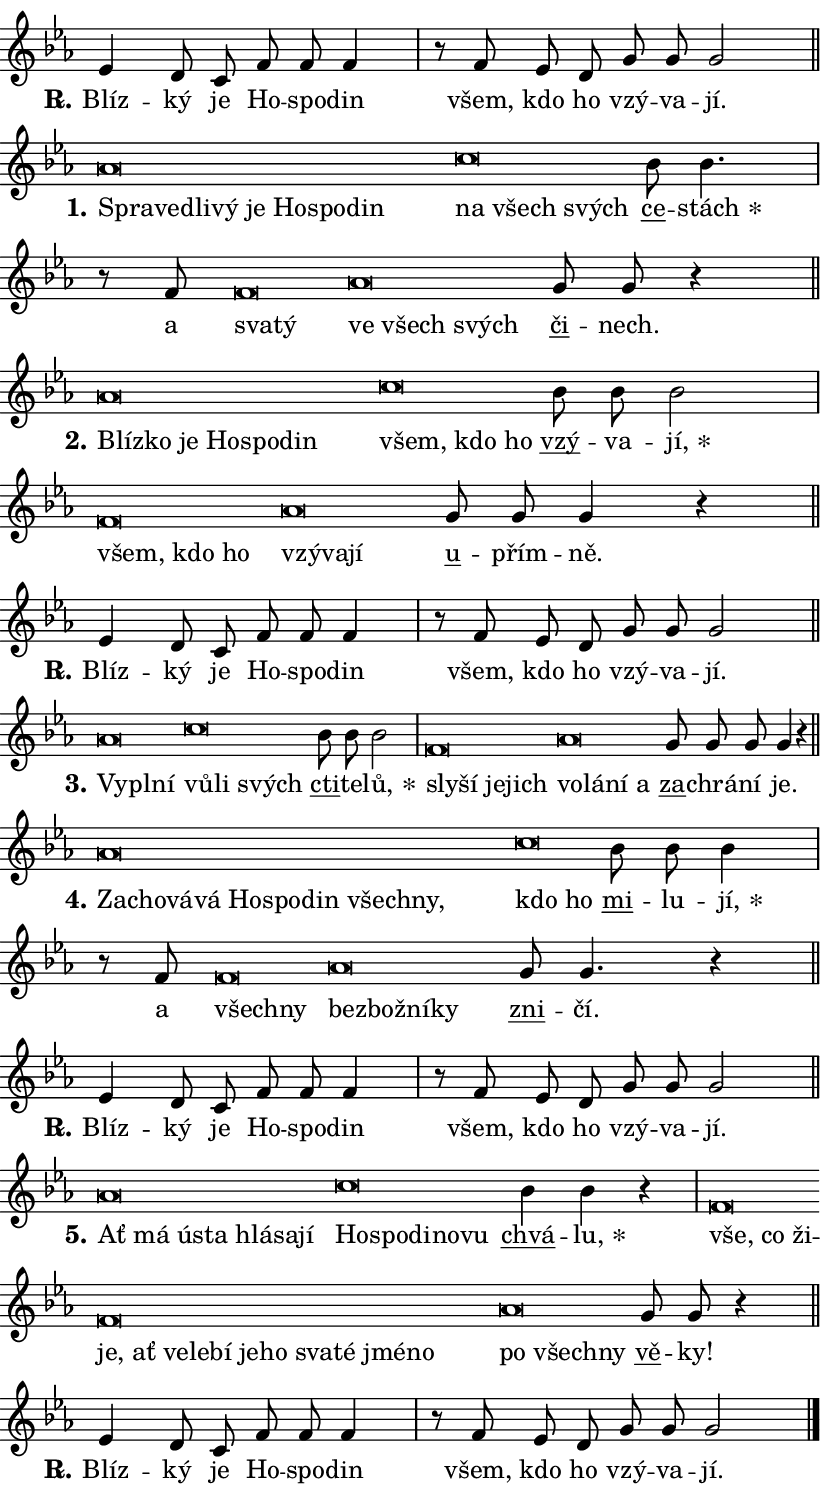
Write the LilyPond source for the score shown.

\version "2.24.0"
\header { tagline = "" }
\paper {
  indent = 0\cm
  top-margin = 0\cm
  right-margin = 0.13\cm % to fit lyric hyphens
  bottom-margin = 0\cm
  left-margin = 0\cm
  paper-width = 14\cm
  page-breaking = #ly:one-page-breaking
  system-system-spacing.basic-distance = #11
  score-system-spacing.basic-distance = #11
  ragged-last = ##f
}


%% Author: Thomas Morley
%% https://lists.gnu.org/archive/html/lilypond-user/2020-05/msg00002.html
#(define (line-position grob)
"Returns position of @var[grob} in current system:
   @code{'start}, if at first time-step
   @code{'end}, if at last time-step
   @code{'middle} otherwise
"
  (let* ((col (ly:item-get-column grob))
         (ln (ly:grob-object col 'left-neighbor))
         (rn (ly:grob-object col 'right-neighbor))
         (col-to-check-left (if (ly:grob? ln) ln col))
         (col-to-check-right (if (ly:grob? rn) rn col))
         (break-dir-left
           (and
             (ly:grob-property col-to-check-left 'non-musical #f)
             (ly:item-break-dir col-to-check-left)))
         (break-dir-right
           (and
             (ly:grob-property col-to-check-right 'non-musical #f)
             (ly:item-break-dir col-to-check-right))))
        (cond ((eqv? 1 break-dir-left) 'start)
              ((eqv? -1 break-dir-right) 'end)
              (else 'middle))))

#(define (tranparent-at-line-position vctor)
  (lambda (grob)
  "Relying on @code{line-position} select the relevant enry from @var{vctor}.
Used to determine transparency,"
    (case (line-position grob)
      ((end) (not (vector-ref vctor 0)))
      ((middle) (not (vector-ref vctor 1)))
      ((start) (not (vector-ref vctor 2))))))

noteHeadBreakVisibility =
#(define-music-function (break-visibility)(vector?)
"Makes @code{NoteHead}s transparent relying on @var{break-visibility}"
#{
  \override NoteHead.transparent =
    #(tranparent-at-line-position break-visibility)
#})

#(define delete-ledgers-for-transparent-note-heads
  (lambda (grob)
    "Reads whether a @code{NoteHead} is transparent.
If so this @code{NoteHead} is removed from @code{'note-heads} from
@var{grob}, which is supposed to be @code{LedgerLineSpanner}.
As a result ledgers are not printed for this @code{NoteHead}"
    (let* ((nhds-array (ly:grob-object grob 'note-heads))
           (nhds-list
             (if (ly:grob-array? nhds-array)
                 (ly:grob-array->list nhds-array)
                 '()))
           ;; Relies on the transparent-property being done before
           ;; Staff.LedgerLineSpanner.after-line-breaking is executed.
           ;; This is fragile ...
           (to-keep
             (remove
               (lambda (nhd)
                 (ly:grob-property nhd 'transparent #f))
               nhds-list)))
      ;; TODO find a better method to iterate over grob-arrays, similiar
      ;; to filter/remove etc for lists
      ;; For now rebuilt from scratch
      (set! (ly:grob-object grob 'note-heads)  '())
      (for-each
        (lambda (nhd)
          (ly:pointer-group-interface::add-grob grob 'note-heads nhd))
        to-keep))))

squashNotes = {
  \override NoteHead.X-extent = #'(-0.2 . 0.2)
  \override NoteHead.Y-extent = #'(-0.75 . 0)
  \override NoteHead.stencil =
    #(lambda (grob)
       (let ((pos (ly:grob-property grob 'staff-position)))
         (begin
           (if (< pos -7) (display "ERROR: Lower brevis then expected\n") (display ""))
           (if (<= pos -6) ly:text-interface::print ly:note-head::print))))
}
unSquashNotes = {
  \revert NoteHead.X-extent
  \revert NoteHead.Y-extent
  \revert NoteHead.stencil
}

hideNotes = \noteHeadBreakVisibility #begin-of-line-visible
unHideNotes = \noteHeadBreakVisibility #all-visible

% work-around for resetting accidentals
% https://lilypond.org/doc/v2.23/Documentation/notation/displaying-rhythms#unmetered-music
cadenzaMeasure = {
  \cadenzaOff
  \partial 1024 s1024
  \cadenzaOn
}

#(define-markup-command (accent layout props text) (markup?)
  "Underline accented syllable"
  (interpret-markup layout props
    #{\markup \override #'(offset . 4.3) \underline { #text }#}))

responsum = \markup \concat {
  "R" \hspace #-1.05 \path #0.1 #'((moveto 0 0.07) (lineto 0.9 0.8)) \hspace #0.05 "."
}

spaceSize = #0.6828661417322834 % exact space size for TeX Gyre Schola

\layout {
  \context {
    \Staff
    \remove "Time_signature_engraver"
    \override LedgerLineSpanner.after-line-breaking = #delete-ledgers-for-transparent-note-heads
  }
  \context {
    \Lyrics {
      \override LyricSpace.minimum-distance = \spaceSize
      \override LyricText.font-name = #"TeX Gyre Schola"
      \override LyricText.font-size = 1
      \override StanzaNumber.font-name = #"TeX Gyre Schola Bold"
      \override StanzaNumber.font-size = 1
    }
  }
  \context {
    \Score 
    \override NoteHead.text =
      #(lambda (grob) 
        (let ((pos (ly:grob-property grob 'staff-position)))
          #{\markup {
            \combine
              \halign #-0.55 \raise #(if (= pos -6) 0 0.5) \override #'(thickness . 2) \draw-line #'(3.2 . 0)
              \musicglyph "noteheads.sM1"
          }#}))
  }
}

% magnetic-lyrics.ily
%
%   written by
%     Jean Abou Samra <jean@abou-samra.fr>
%     Werner Lemberg <wl@gnu.org>
%
%   adapted by
%     Jiri Hon <jiri.hon@gmail.com>
%
% Version 2022-Apr-15

% https://www.mail-archive.com/lilypond-user@gnu.org/msg149350.html

#(define (Left_hyphen_pointer_engraver context)
   "Collect syllable-hyphen-syllable occurrences in lyrics and store
them in properties.  This engraver only looks to the left.  For
example, if the lyrics input is @code{foo -- bar}, it does the
following.

@itemize @bullet
@item
Set the @code{text} property of the @code{LyricHyphen} grob between
@q{foo} and @q{bar} to @code{foo}.

@item
Set the @code{left-hyphen} property of the @code{LyricText} grob with
text @q{foo} to the @code{LyricHyphen} grob between @q{foo} and
@q{bar}.
@end itemize

Use this auxiliary engraver in combination with the
@code{lyric-@/text::@/apply-@/magnetic-@/offset!} hook."
   (let ((hyphen #f)
         (text #f))
     (make-engraver
      (acknowledgers
       ((lyric-syllable-interface engraver grob source-engraver)
        (set! text grob)))
      (end-acknowledgers
       ((lyric-hyphen-interface engraver grob source-engraver)
        ;(when (not (grob::has-interface grob 'lyric-space-interface))
          (set! hyphen grob)));)
      ((stop-translation-timestep engraver)
       (when (and text hyphen)
         (ly:grob-set-object! text 'left-hyphen hyphen))
       (set! text #f)
       (set! hyphen #f)))))

#(define (lyric-text::apply-magnetic-offset! grob)
   "If the space between two syllables is less than the value in
property @code{LyricText@/.details@/.squash-threshold}, move the right
syllable to the left so that it gets concatenated with the left
syllable.

Use this function as a hook for
@code{LyricText@/.after-@/line-@/breaking} if the
@code{Left_@/hyphen_@/pointer_@/engraver} is active."
   (let ((hyphen (ly:grob-object grob 'left-hyphen #f)))
     (when hyphen
       (let ((left-text (ly:spanner-bound hyphen LEFT)))
         (when (grob::has-interface left-text 'lyric-syllable-interface)
           (let* ((common (ly:grob-common-refpoint grob left-text X))
                  (this-x-ext (ly:grob-extent grob common X))
                  (left-x-ext
                   (begin
                     ;; Trigger magnetism for left-text.
                     (ly:grob-property left-text 'after-line-breaking)
                     (ly:grob-extent left-text common X)))
                  ;; `delta` is the gap width between two syllables.
                  (delta (- (interval-start this-x-ext)
                            (interval-end left-x-ext)))
                  (details (ly:grob-property grob 'details))
                  (threshold (assoc-get 'squash-threshold details 0.2)))
             (when (< delta threshold)
               (let* (;; We have to manipulate the input text so that
                      ;; ligatures crossing syllable boundaries are not
                      ;; disabled.  For languages based on the Latin
                      ;; script this is essentially a beautification.
                      ;; However, for non-Western scripts it can be a
                      ;; necessity.
                      (lt (ly:grob-property left-text 'text))
                      (rt (ly:grob-property grob 'text))
                      (is-space (grob::has-interface hyphen 'lyric-space-interface))
                      (space (if is-space " " ""))
                      (extra-delta (if is-space spaceSize 0))
                      ;; Append new syllable.
                      (ltrt-space (if (and (string? lt) (string? rt))
                                (string-append lt space rt)
                                (make-concat-markup (list lt space rt))))
                      ;; Right-align `ltrt` to the right side.
                      (ltrt-space-markup (grob-interpret-markup
                               grob
                               (make-translate-markup
                                (cons (interval-length this-x-ext) 0)
                                (make-right-align-markup ltrt-space)))))
                 (begin
                   ;; Don't print `left-text`.
                   (ly:grob-set-property! left-text 'stencil #f)
                   ;; Set text and stencil (which holds all collected
                   ;; syllables so far) and shift it to the left.
                   (ly:grob-set-property! grob 'text ltrt-space)
                   (ly:grob-set-property! grob 'stencil ltrt-space-markup)
                   (ly:grob-translate-axis! grob (- (- delta extra-delta)) X))))))))))


#(define (lyric-hyphen::displace-bounds-first grob)
   ;; Make very sure this callback isn't triggered too early.
   (let ((left (ly:spanner-bound grob LEFT))
         (right (ly:spanner-bound grob RIGHT)))
     (ly:grob-property left 'after-line-breaking)
     (ly:grob-property right 'after-line-breaking)
     (ly:lyric-hyphen::print grob)))

squashThreshold = #0.4

\layout {
  \context {
    \Lyrics
    \consists #Left_hyphen_pointer_engraver
    \override LyricText.after-line-breaking =
      #lyric-text::apply-magnetic-offset!
    \override LyricHyphen.stencil = #lyric-hyphen::displace-bounds-first
    \override LyricText.details.squash-threshold = \squashThreshold
    \override LyricHyphen.minimum-distance = 0
    \override LyricHyphen.minimum-length = \squashThreshold
  }
}

squashText = \override LyricText.details.squash-threshold = 9999
unSquashText = \override LyricText.details.squash-threshold = \squashThreshold

leftText = \override LyricText.self-alignment-X = #LEFT
unLeftText = \revert LyricText.self-alignment-X

starOffset = #(lambda (grob) 
                (let ((x_offset (ly:self-alignment-interface::aligned-on-x-parent grob)))
                  (if (= x_offset 0) 0 (+ x_offset 1.2))))

star = #(define-music-function (syllable)(string?)
"Append star separator at the end of a syllable"
#{
  \once \override LyricText.X-offset = #starOffset
  \lyricmode { \markup {
    #syllable
    \override #'((font-name . "TeX Gyre Schola Bold")) \hspace #0.2 \lower #0.65 \larger "*"
  } }
#})

starAccent = #(define-music-function (syllable)(string?)
"Append star separator at the end of a syllable and make accent"
#{
  \once \override LyricText.X-offset = #starOffset
  \lyricmode { \markup {
    \accent #syllable
    \override #'((font-name . "TeX Gyre Schola Bold")) \hspace #0.2 \lower #0.65 \larger "*"
  } }
#})

breath = #(define-music-function (syllable)(string?)
"Append breathing indicator at the end of a syllable"
#{
  \lyricmode { \markup { #syllable "+" } }
#})

optionalBreath = #(define-music-function (syllable)(string?)
"Append optional breathing indicator at the end of a syllable"
#{
  \lyricmode { \markup { #syllable "(+)" } }
#})


\score {
    <<
        \new Voice = "melody" { \cadenzaOn \key es \major \relative { es'4 d8 c f f f4 \cadenzaMeasure \bar "|" r8 f es d \bar "" g g g2 \cadenzaMeasure \bar "||" \break } }
        \new Lyrics \lyricsto "melody" { \lyricmode { \set stanza = \responsum
Blíz -- ký je Ho -- spo -- din všem, kdo ho vzý -- va -- jí. } }
    >>
    \layout {}
}

\score {
    <<
        \new Voice = "melody" { \cadenzaOn \key es \major \relative { \squashNotes as'\breve*1/16 \hideNotes \breve*1/16 \bar "" \breve*1/16 \bar "" \breve*1/16 \bar "" \breve*1/16 \bar "" \breve*1/16 \bar "" \breve*1/16 \breve*1/16 \bar "" \unHideNotes \unSquashNotes \squashNotes c\breve*1/16 \hideNotes \breve*1/16 \breve*1/16 \bar "" \unHideNotes \unSquashNotes \bar "" bes8 bes4. \cadenzaMeasure \bar "|" r8 f8 \squashNotes f\breve*1/16 \hideNotes \breve*1/16 \bar "" \unHideNotes \unSquashNotes \squashNotes as\breve*1/16 \hideNotes \breve*1/16 \breve*1/16 \bar "" \unHideNotes \unSquashNotes \bar "" g8 g r4 \cadenzaMeasure \bar "||" \break } }
        \new Lyrics \lyricsto "melody" { \lyricmode { \set stanza = "1."
\leftText Spra -- \squashText ve -- dli -- vý je Ho -- spo -- din \unSquashText na \squashText všech svých \unLeftText \unSquashText \markup \accent ce -- \star stách a \leftText sva -- \squashText tý \unSquashText ve \squashText všech svých \unLeftText \unSquashText \markup \accent či -- nech. } }
    >>
    \layout {}
}

\score {
    <<
        \new Voice = "melody" { \cadenzaOn \key es \major \relative { \squashNotes as'\breve*1/16 \hideNotes \breve*1/16 \bar "" \breve*1/16 \bar "" \breve*1/16 \bar "" \breve*1/16 \breve*1/16 \bar "" \unHideNotes \unSquashNotes \squashNotes c\breve*1/16 \hideNotes \breve*1/16 \breve*1/16 \bar "" \unHideNotes \unSquashNotes \bar "" bes8 bes bes2 \cadenzaMeasure \bar "|" \squashNotes f\breve*1/16 \hideNotes \breve*1/16 \breve*1/16 \bar "" \unHideNotes \unSquashNotes \squashNotes as\breve*1/16 \hideNotes \breve*1/16 \breve*1/16 \bar "" \unHideNotes \unSquashNotes \bar "" g8 g g4 r \cadenzaMeasure \bar "||" \break } }
        \new Lyrics \lyricsto "melody" { \lyricmode { \set stanza = "2."
\leftText Blíz -- \squashText ko je Ho -- spo -- din \unSquashText všem, \squashText kdo ho \unLeftText \unSquashText \markup \accent vzý -- va -- \star jí, \leftText všem, \squashText kdo ho \unSquashText vzý -- \squashText va -- jí \unLeftText \unSquashText \markup \accent u -- přím -- ně. } }
    >>
    \layout {}
}

\score {
    <<
        \new Voice = "melody" { \cadenzaOn \key es \major \relative { es'4 d8 c f f f4 \cadenzaMeasure \bar "|" r8 f es d \bar "" g g g2 \cadenzaMeasure \bar "||" \break } }
        \new Lyrics \lyricsto "melody" { \lyricmode { \set stanza = \responsum
Blíz -- ký je Ho -- spo -- din všem, kdo ho vzý -- va -- jí. } }
    >>
    \layout {}
}

\score {
    <<
        \new Voice = "melody" { \cadenzaOn \key es \major \relative { \squashNotes as'\breve*1/16 \hideNotes \breve*1/16 \breve*1/16 \bar "" \unHideNotes \unSquashNotes \squashNotes c\breve*1/16 \hideNotes \breve*1/16 \breve*1/16 \bar "" \unHideNotes \unSquashNotes \bar "" bes8 bes bes2 \cadenzaMeasure \bar "|" \squashNotes f\breve*1/16 \hideNotes \breve*1/16 \bar "" \breve*1/16 \breve*1/16 \bar "" \unHideNotes \unSquashNotes \squashNotes as\breve*1/16 \hideNotes \breve*1/16 \bar "" \breve*1/16 \breve*1/16 \bar "" \unHideNotes \unSquashNotes \bar "" g8 g g g4 r \cadenzaMeasure \bar "||" \break } }
        \new Lyrics \lyricsto "melody" { \lyricmode { \set stanza = "3."
\leftText Vy -- \squashText pl -- ní \unSquashText vů -- \squashText li svých \unLeftText \unSquashText \markup \accent cti -- te -- \star lů, \leftText sly -- \squashText ší je -- jich \unSquashText vo -- \squashText lá -- ní a \unLeftText \unSquashText \markup \accent za -- chrá -- ní je. } }
    >>
    \layout {}
}

\score {
    <<
        \new Voice = "melody" { \cadenzaOn \key es \major \relative { \squashNotes as'\breve*1/16 \hideNotes \breve*1/16 \bar "" \breve*1/16 \bar "" \breve*1/16 \bar "" \breve*1/16 \bar "" \breve*1/16 \bar "" \breve*1/16 \bar "" \breve*1/16 \breve*1/16 \bar "" \unHideNotes \unSquashNotes \squashNotes c\breve*1/16 \hideNotes \breve*1/16 \bar "" \unHideNotes \unSquashNotes \bar "" bes8 bes bes4 \cadenzaMeasure \bar "|" r8 f8 \squashNotes f\breve*1/16 \hideNotes \breve*1/16 \bar "" \unHideNotes \unSquashNotes \squashNotes as\breve*1/16 \hideNotes \breve*1/16 \bar "" \breve*1/16 \breve*1/16 \bar "" \unHideNotes \unSquashNotes \bar "" g8 g4. r4 \cadenzaMeasure \bar "||" \break } }
        \new Lyrics \lyricsto "melody" { \lyricmode { \set stanza = "4."
\leftText Za -- \squashText cho -- vá -- vá Ho -- spo -- din všech -- ny, \unSquashText kdo \squashText ho \unLeftText \unSquashText \markup \accent mi -- lu -- \star jí, a \leftText všech -- \squashText ny \unSquashText bez -- \squashText bož -- ní -- ky \unLeftText \unSquashText \markup \accent zni -- čí. } }
    >>
    \layout {}
}

\score {
    <<
        \new Voice = "melody" { \cadenzaOn \key es \major \relative { es'4 d8 c f f f4 \cadenzaMeasure \bar "|" r8 f es d \bar "" g g g2 \cadenzaMeasure \bar "||" \break } }
        \new Lyrics \lyricsto "melody" { \lyricmode { \set stanza = \responsum
Blíz -- ký je Ho -- spo -- din všem, kdo ho vzý -- va -- jí. } }
    >>
    \layout {}
}

\score {
    <<
        \new Voice = "melody" { \cadenzaOn \key es \major \relative { \squashNotes as'\breve*1/16 \hideNotes \breve*1/16 \bar "" \breve*1/16 \bar "" \breve*1/16 \bar "" \breve*1/16 \bar "" \breve*1/16 \breve*1/16 \bar "" \unHideNotes \unSquashNotes \squashNotes c\breve*1/16 \hideNotes \breve*1/16 \bar "" \breve*1/16 \bar "" \breve*1/16 \breve*1/16 \bar "" \unHideNotes \unSquashNotes \bar "" bes4 bes r \cadenzaMeasure \bar "|" \squashNotes f\breve*1/16 \hideNotes \breve*1/16 \bar "" \breve*1/16 \bar "" \breve*1/16 \bar "" \breve*1/16 \bar "" \breve*1/16 \bar "" \breve*1/16 \bar "" \breve*1/16 \bar "" \breve*1/16 \bar "" \breve*1/16 \bar "" \breve*1/16 \bar "" \breve*1/16 \bar "" \breve*1/16 \breve*1/16 \bar "" \unHideNotes \unSquashNotes \squashNotes as\breve*1/16 \hideNotes \breve*1/16 \breve*1/16 \bar "" \unHideNotes \unSquashNotes \bar "" g8 g r4 \cadenzaMeasure \bar "||" \break } }
        \new Lyrics \lyricsto "melody" { \lyricmode { \set stanza = "5."
\leftText Ať \squashText má ú -- sta hlá -- sa -- jí \unSquashText Ho -- \squashText spo -- di -- no -- vu \unLeftText \unSquashText \markup \accent chvá -- \star lu, \leftText vše, \squashText co ži -- je, ať ve -- le -- bí je -- ho sva -- té jmé -- no \unSquashText po \squashText všech -- ny \unLeftText \unSquashText \markup \accent vě -- ky! } }
    >>
    \layout {}
}

\score {
    <<
        \new Voice = "melody" { \cadenzaOn \key es \major \relative { es'4 d8 c f f f4 \cadenzaMeasure \bar "|" r8 f es d \bar "" g g g2 \cadenzaMeasure \bar "||" \break } \bar "|." }
        \new Lyrics \lyricsto "melody" { \lyricmode { \set stanza = \responsum
Blíz -- ký je Ho -- spo -- din všem, kdo ho vzý -- va -- jí. } }
    >>
    \layout {}
}
